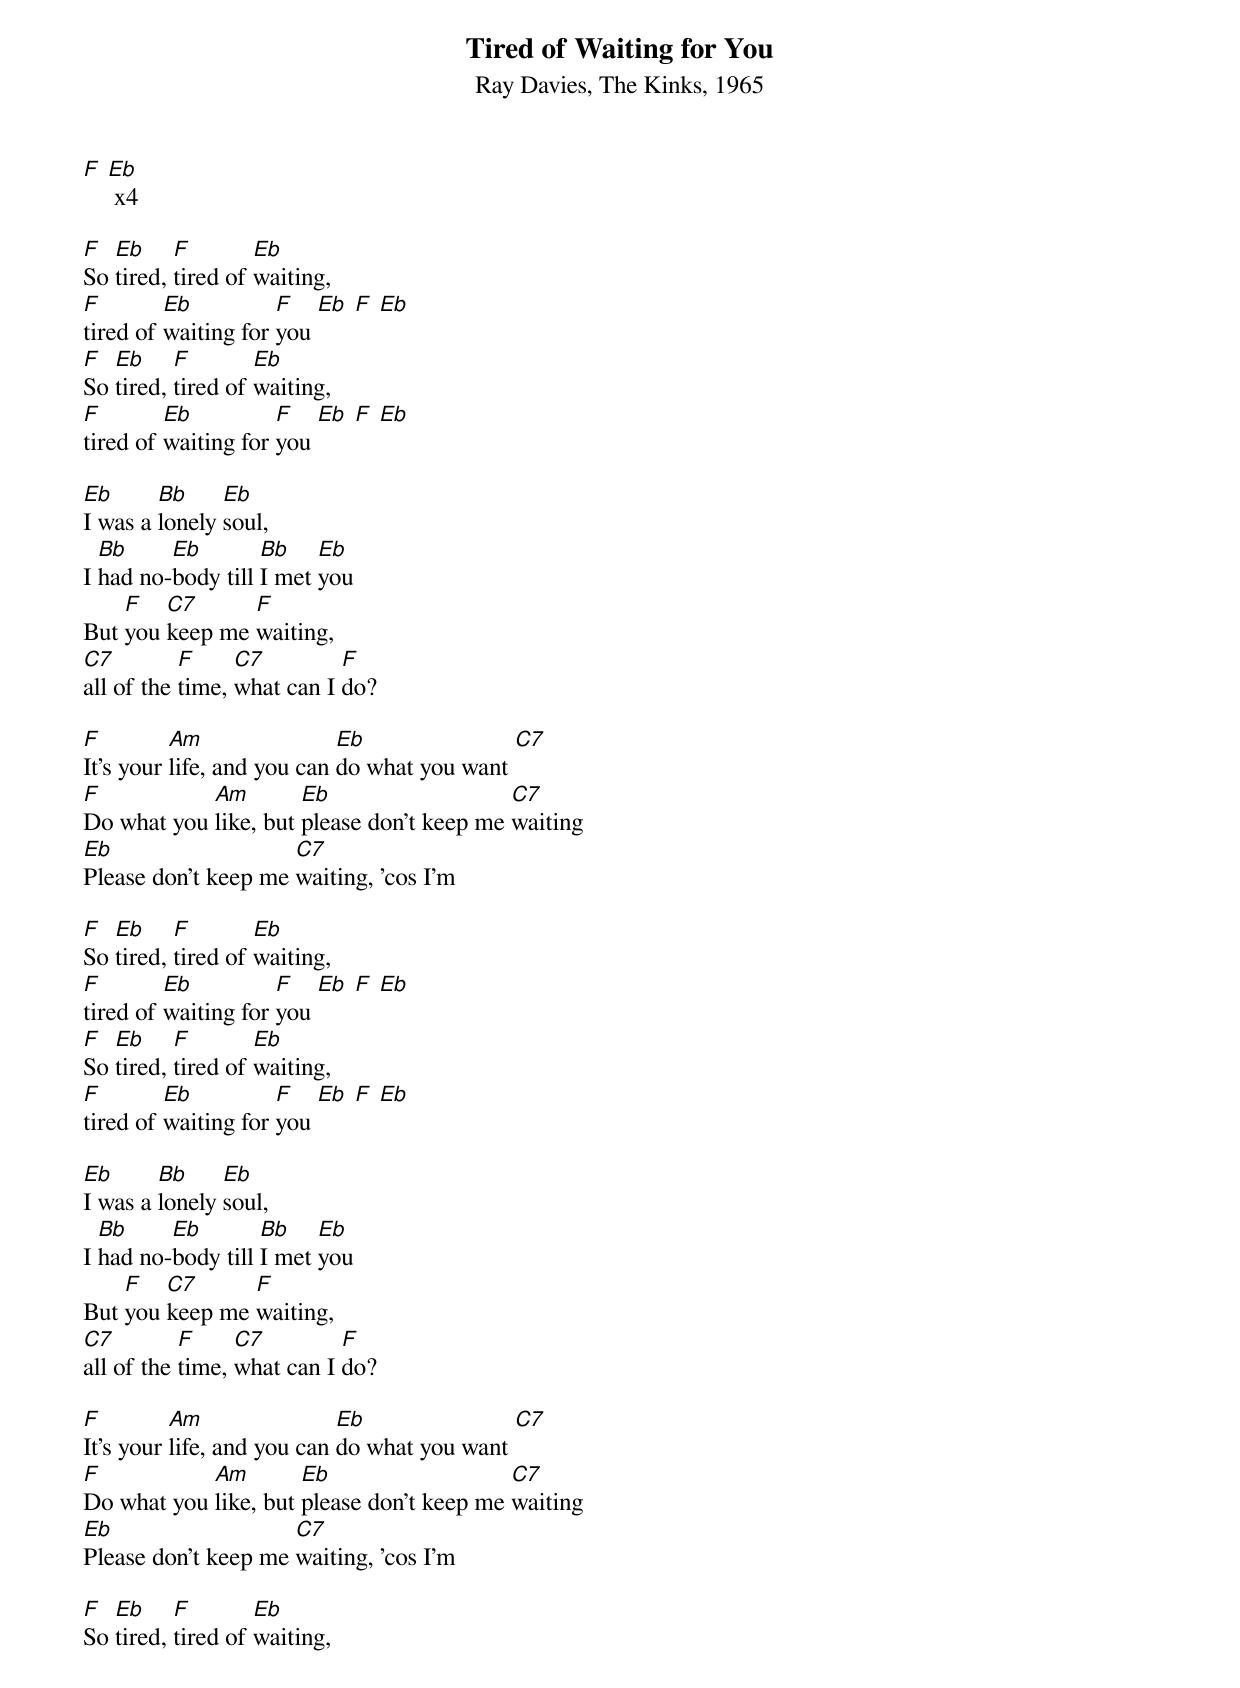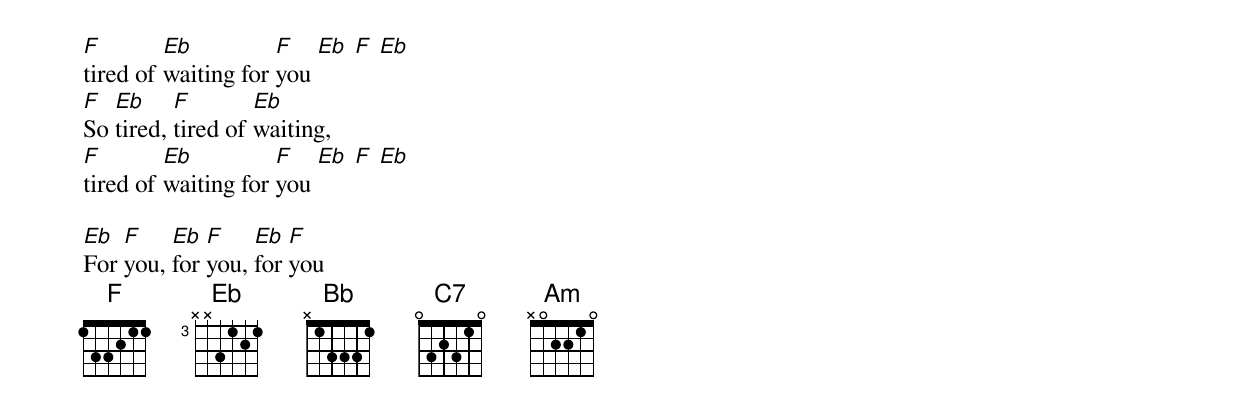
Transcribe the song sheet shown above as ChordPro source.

{title:Tired of Waiting for You}
{subtitle:Ray Davies, The Kinks, 1965}
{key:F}

[F] [Eb] x4

[F]So [Eb]tired, [F]tired of [Eb]waiting,
[F]tired of [Eb]waiting for [F]you [Eb] [F] [Eb]
[F]So [Eb]tired, [F]tired of [Eb]waiting,
[F]tired of [Eb]waiting for [F]you [Eb] [F] [Eb]

[Eb]I was a [Bb]lonely [Eb]soul,
I [Bb]had no-[Eb]body till [Bb]I met [Eb]you
But [F]you [C7]keep me [F]waiting,
[C7]all of the [F]time, [C7]what can I [F]do?

[F]It's your [Am]life, and you can [Eb]do what you want [C7]
[F]Do what you [Am]like, but [Eb]please don't keep me [C7]waiting
[Eb]Please don't keep me [C7]waiting, 'cos I'm

[F]So [Eb]tired, [F]tired of [Eb]waiting,
[F]tired of [Eb]waiting for [F]you [Eb] [F] [Eb]
[F]So [Eb]tired, [F]tired of [Eb]waiting,
[F]tired of [Eb]waiting for [F]you [Eb] [F] [Eb]

[Eb]I was a [Bb]lonely [Eb]soul,
I [Bb]had no-[Eb]body till [Bb]I met [Eb]you
But [F]you [C7]keep me [F]waiting,
[C7]all of the [F]time, [C7]what can I [F]do?

[F]It's your [Am]life, and you can [Eb]do what you want [C7]
[F]Do what you [Am]like, but [Eb]please don't keep me [C7]waiting
[Eb]Please don't keep me [C7]waiting, 'cos I'm

[F]So [Eb]tired, [F]tired of [Eb]waiting,
[F]tired of [Eb]waiting for [F]you [Eb] [F] [Eb]
[F]So [Eb]tired, [F]tired of [Eb]waiting,
[F]tired of [Eb]waiting for [F]you [Eb] [F] [Eb]

[Eb]For [F]you, [Eb]for [F]you, [Eb]for [F]you
